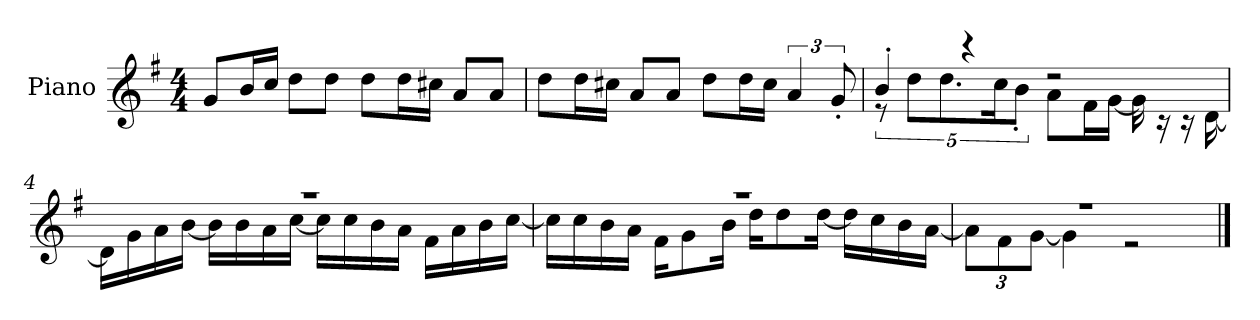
**kern
*part1
*staff1
*I"Piano
*I'P-no
*clefG2
*k[f#]
*M4/4
*MM90
=1
8g/L
16b/L
16cc/JJ
8dd\L
8dd\J
8dd\L
16dd\L
16cc#X\JJ
8a/L
8a/J
=2
8dd\L
16dd\L
16cc#X\JJ
8a/L
8a/J
8dd\L
16dd\L
16cc#\JJ
6a/
12g'/
=3
*^
4b'/	10r
.	10dd\L
.	10.dd\
4r	.
.	20cc\K
.	10b'\J
2r	8a\L
.	16f#\L
.	[16g\JJ
.	16g\]
.	16r
.	16r
.	[16d\
!!LO:LB:g=z	!!
=4	=4
1r	16d\LL]
.	16g\
.	16a\
.	[16b\JJ
.	16b\LL]
.	16b\
.	16a\
.	[16cc\JJ
.	16cc\LL]
.	16cc\
.	16b\
.	16a\JJ
.	16f#\LL
.	16a\
.	16b\
.	[16cc\JJ
=5	=5
1r	16cc\LL]
.	16cc\
.	16b\
.	16a\JJ
.	16f#\KL
.	8g\
.	16b\Jk
.	16dd\KL
.	8dd\
.	[16dd\Jk
.	16dd\LL]
.	16cc\
.	16b\
.	[16a\JJ
=6	=6
*	*Xbrackettup
1r	12a\L]
.	12f#\
.	[12g\J
.	4g\]
.	2r
*v	*v
==
*-
